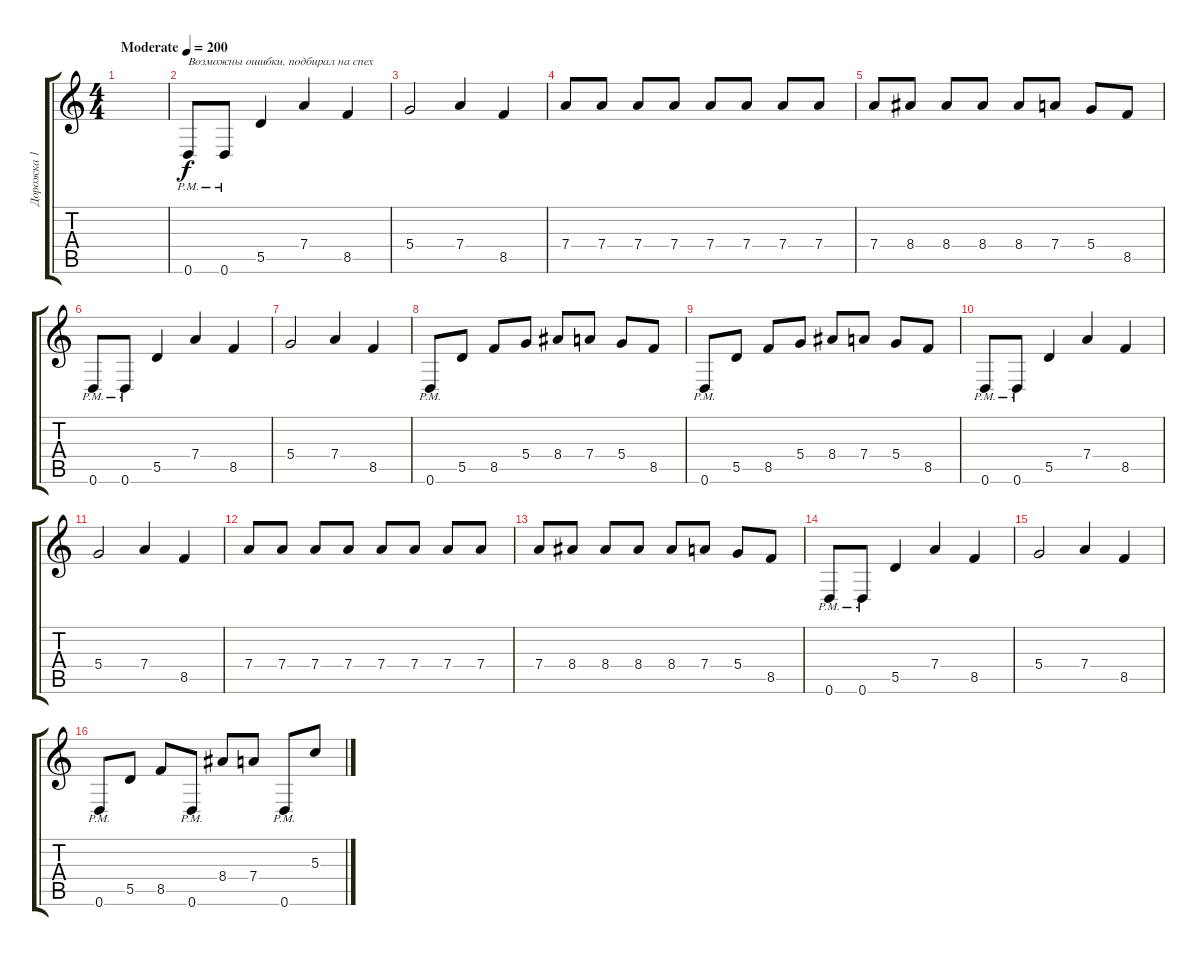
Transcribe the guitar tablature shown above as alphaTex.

\track ("Дорожка 1" "Дорожка 1") {instrument overdrivenguitar}
\staff {score tabs}
\tuning (E4 B3 G3 D3 A2 D2) {hide}
\ts (4 4)
\tempo (200 "Moderate")
\clef g2
\ks c
|
0.6{pm}.8{txt "Возможны ошибки. подбирал на спех"} 0.6{pm}.8 5.5.4 7.4.4 8.5.4 |
5.4.2 7.4.4 8.5.4 |
7.4.8 7.4.8 7.4.8 7.4.8 7.4.8 7.4.8 7.4.8 7.4.8 |
7.4.8 8.4.8 8.4.8 8.4.8 8.4.8 7.4.8 5.4.8 8.5.8 |
0.6{pm}.8 0.6{pm}.8 5.5.4 7.4.4 8.5.4 |
5.4.2 7.4.4 8.5.4 |
0.6{pm}.8 5.5.8 8.5.8 5.4.8 8.4.8 7.4.8 5.4.8 8.5.8 |
0.6{pm}.8 5.5.8 8.5.8 5.4.8 8.4.8 7.4.8 5.4.8 8.5.8 |
0.6{pm}.8 0.6{pm}.8 5.5.4 7.4.4 8.5.4 |
5.4.2 7.4.4 8.5.4 |
7.4.8 7.4.8 7.4.8 7.4.8 7.4.8 7.4.8 7.4.8 7.4.8 |
7.4.8 8.4.8 8.4.8 8.4.8 8.4.8 7.4.8 5.4.8 8.5.8 |
0.6{pm}.8 0.6{pm}.8 5.5.4 7.4.4 8.5.4 |
5.4.2 7.4.4 8.5.4 |
0.6{pm}.8 5.5.8 8.5.8 0.6{pm}.8 8.4.8 7.4.8 0.6{pm}.8 5.3.8
